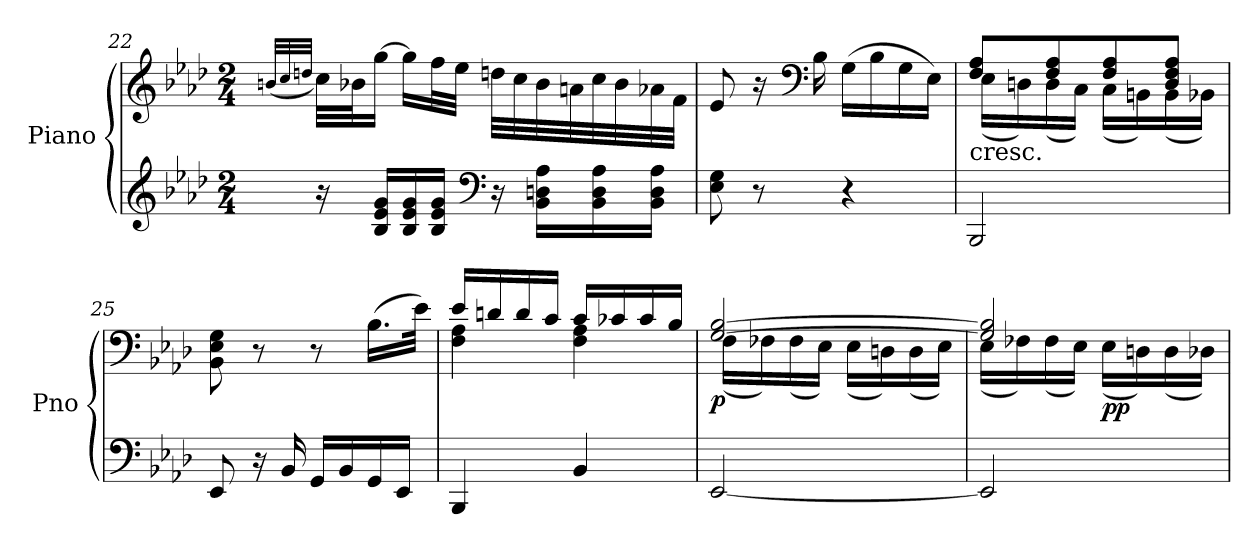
**kern	**kern	**dynam
*part1	*part1	*part1
*staff2	*staff1	*staff1/2
*I"Piano	*	*
*I'Pno	*	*
*clefG2	*clefG2	*
*k[b-e-a-d-]	*k[b-e-a-d-]	*
*A-:	*A-:	*
*M2/4	*M2/4	*
=22	=22	=22
.	(<32qbn/LLL	.
.	32qcc/	.
.	32qddn/JJJ	.
16r	32cc\LLL)	.
.	32b-X\J	.
16B-/ 16e-/ 16g/LL	[16gg\JJ	.
16B-/ 16e-/ 16g/	16gg\LL]	.
16B-/ 16e-/ 16g/JJ	32ff\L	.
.	32ee-\JJJ	.
*clefF4	*	*
16r	32dd\LLL	.
.	32cc\	.
16BB-\ 16Dn\ 16A-\LL	32b-\	.
.	32an\	.
16BB-\ 16D\ 16A-\	32cc\	.
.	32b-\	.
16BB-\ 16D\ 16A-\JJ	32a-X\	.
.	32f\JJJ	.
=23	=23	=23
8E-\ 8G\	8e-/	.
8r	16r	.
*	*clefF4	*
.	16B-\	.
4r	(>16G\LL	.
.	16B-\	.
.	16G\	.
.	16E-\JJ)	.
!!LO:LB:g=z
=24	=24	=24
*	*^	*
!	!LO:TX:b:t=cresc.	!	!
2BBB-/	8F/ 8A-/L	(<16E-\LL	.
.	.	16Dn\)	.
.	8F/ 8A-/	(<16D\	.
.	.	16C\JJ)	.
.	8F/ 8A-/	(<16C\LL	.
.	.	16BBn\)	.
.	8D/ 8F/ 8A-/J	(<16BB\	.
.	.	16BB-X\JJ)	.
*	*v	*v	*
=25	=25	=25
8EE-/	8BB-\ 8E-\ 8G\	.
16r	8r	.
16BB-/	.	.
16GG/LL	8r	.
16BB-/	.	.
16GG/	(>16.B-\LL	.
16EE-/JJ	.	.
.	32e-\JJk)	.
=26	=26	=26
*	*^	*
4BBB-/	16e-/LL	4F\ 4A-\	.
.	16dn/	.	.
.	16d/	.	.
.	16c/JJ	.	.
4BB-/	16c/LL	4F\ 4A-\	.
.	16c-X/	.	.
.	16c-/	.	.
.	16B-/JJ	.	.
=27	=27	=27	=27
!	!	!	!LO:DY:b
[2EE-/	[2G/ [2B-/	(<16F\LL	p
.	.	16F-X\)	.
.	.	(<16F-\	.
.	.	16E-\JJ)	.
.	.	(<16E-\LL	.
.	.	16Dn\)	.
.	.	(<16D\	.
.	.	16E-\JJ)	.
!!LO:LB:g=z	!!
=28	=28	=28	=28
2EE-/]	2G/] 2B-/]	(<16E-\LL	.
.	.	16F-X\)	.
.	.	(<16F-\	.
.	.	16E-\JJ)	.
!	!	!	!LO:DY:b
.	.	(<16E-\LL	pp
.	.	16Dn\)	.
.	.	(<16D\	.
.	.	16D-X\JJ)	.
*	*v	*v	*
=	=	=
*-	*-	*-
